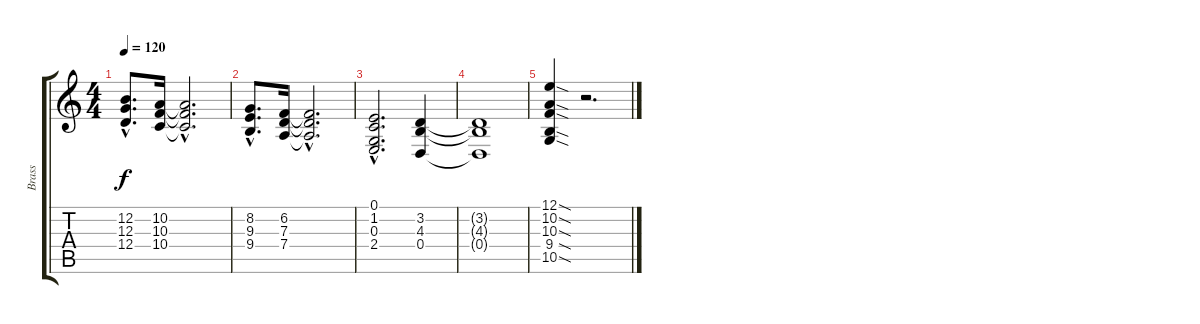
\track ("Brass" "Brass") {instrument trombone}
\staff {score tabs}
\tuning (E4 B3 G3 D3 A2 E2) {hide}
\ts (4 4)
\tempo 120
\clef g2
\ks c
(12.2{hac} 12.3{hac} 12.4{hac}).8{d dy f} (10.2 10.3 10.4).16 (10.2{hac t} 10.3{hac t} 10.4{hac t}).2{d} |
(8.2{hac} 9.3{hac} 9.4{hac}).8{d} (6.2 7.3 7.4).16 (6.2{hac t} 7.3{hac t} 7.4{hac t}).2{d} |
(0.1{hac} 1.2{hac} 0.3{hac} 2.4{hac}).2{d} (3.2 4.3 0.4).4 |
(3.2{t} 4.3{t} 0.4{t}).1 |
(12.1{sod} 10.2{sod} 10.3{sod} 9.4{sod} 10.5{sod}).4 r.2{d}
